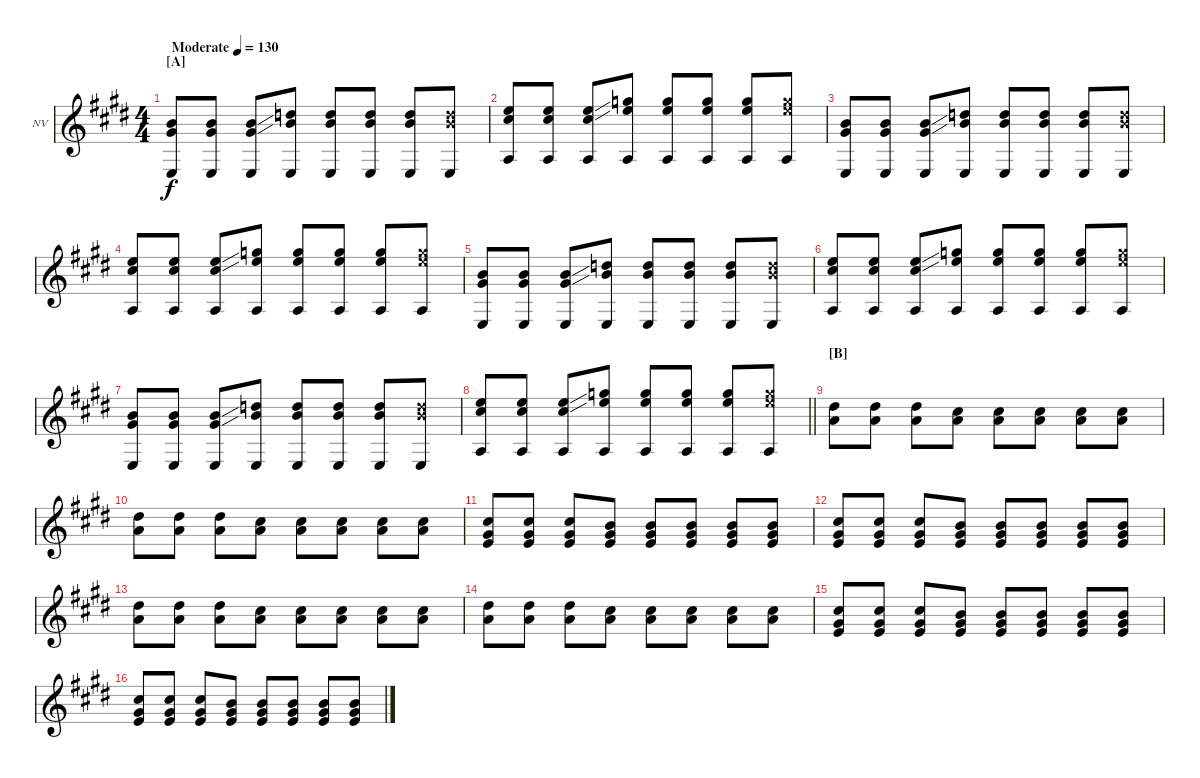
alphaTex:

\bracketExtendMode groupsimilarinstruments
\firstSystemTrackNameOrientation horizontal
\otherSystemsTrackNameOrientation horizontal
\track ("Nick Valensi" "NV") {instrument overdrivenguitar}
\staff {score}
\tuning (E4 B3 G3 D3 A2 E2)
\ts (4 4)
\beaming (8 2 2 2 2)
\section ("A" "")
\tempo (130 "Moderate")
\clef g2
\ks e
(9.4 11.5 0.6).8{dy f instrument overdrivenguitar} (9.4 11.5 0.6).8 (9.4{ss} 11.5{ss} 0.6).8 (12.4 14.5 0.6).8 (12.4 14.5 0.6).8 (12.4 14.5 0.6).8 (12.4 14.5 0.6).8 (12.4{x} 14.5{x} 0.6).8 |
(9.3 11.4 0.5).8 (9.3 11.4 0.5).8 (9.3{ss} 11.4{ss} 0.5).8 (12.3 14.4 0.5).8 (12.3 14.4 0.5).8 (12.3 14.4 0.5).8 (12.3 14.4 0.5).8 (14.4{x} 0.5 12.3{x}).8 |
(9.4 11.5 0.6).8 (9.4 11.5 0.6).8 (9.4{ss} 11.5{ss} 0.6).8 (12.4 14.5 0.6).8 (12.4 14.5 0.6).8 (12.4 14.5 0.6).8 (12.4 14.5 0.6).8 (12.4{x} 14.5{x} 0.6).8 |
(9.3 11.4 0.5).8 (9.3 11.4 0.5).8 (9.3{ss} 11.4{ss} 0.5).8 (12.3 14.4 0.5).8 (12.3 14.4 0.5).8 (12.3 14.4 0.5).8 (12.3 14.4 0.5).8 (14.4{x} 0.5 12.3{x}).8 |
(9.4 11.5 0.6).8 (9.4 11.5 0.6).8 (9.4{ss} 11.5{ss} 0.6).8 (12.4 14.5 0.6).8 (12.4 14.5 0.6).8 (12.4 14.5 0.6).8 (12.4 14.5 0.6).8 (12.4{x} 14.5{x} 0.6).8 |
(9.3 11.4 0.5).8 (9.3 11.4 0.5).8 (9.3{ss} 11.4{ss} 0.5).8 (12.3 14.4 0.5).8 (12.3 14.4 0.5).8 (12.3 14.4 0.5).8 (12.3 14.4 0.5).8 (14.4{x} 0.5 12.3{x}).8 |
(9.4 11.5 0.6).8 (9.4 11.5 0.6).8 (9.4{ss} 11.5{ss} 0.6).8 (12.4 14.5 0.6).8 (12.4 14.5 0.6).8 (12.4 14.5 0.6).8 (12.4 14.5 0.6).8 (12.4{x} 14.5{x} 0.6).8 |
\barLineRight lightlight
(9.3 11.4 0.5).8 (9.3 11.4 0.5).8 (9.3{ss} 11.4{ss} 0.5).8 (12.3 14.4 0.5).8 (12.3 14.4 0.5).8 (12.3 14.4 0.5).8 (12.3 14.4 0.5).8 (14.4{x} 0.5 12.3{x}).8 |
\section ("B" "")
(13.4 12.5).8 (13.4 12.5).8 (13.4 12.5).8 (11.4 12.5).8 (11.4 12.5).8 (11.4 12.5).8 (11.4 12.5).8 (11.4 12.5).8 |
(13.4 12.5).8 (13.4 12.5).8 (13.4 12.5).8 (11.4 12.5).8 (11.4 12.5).8 (11.4 12.5).8 (11.4 12.5).8 (11.4 12.5).8 |
(11.4 11.5 12.6).8 (11.4 11.5 12.6).8 (11.4 11.5 12.6).8 (9.4 11.5 12.6).8 (9.4 11.5 12.6).8 (9.4 11.5 12.6).8 (9.4 11.5 12.6).8 (9.4 11.5 12.6).8 |
(11.4 11.5 12.6).8 (11.4 11.5 12.6).8 (11.4 11.5 12.6).8 (9.4 11.5 12.6).8 (9.4 11.5 12.6).8 (9.4 11.5 12.6).8 (9.4 11.5 12.6).8 (9.4 11.5 12.6).8 |
(13.4 12.5).8 (13.4 12.5).8 (13.4 12.5).8 (11.4 12.5).8 (11.4 12.5).8 (11.4 12.5).8 (11.4 12.5).8 (11.4 12.5).8 |
(13.4 12.5).8 (13.4 12.5).8 (13.4 12.5).8 (11.4 12.5).8 (11.4 12.5).8 (11.4 12.5).8 (11.4 12.5).8 (11.4 12.5).8 |
(11.4 11.5 12.6).8 (11.4 11.5 12.6).8 (11.4 11.5 12.6).8 (9.4 11.5 12.6).8 (9.4 11.5 12.6).8 (9.4 11.5 12.6).8 (9.4 11.5 12.6).8 (9.4 11.5 12.6).8 |
(11.4 11.5 12.6).8 (11.4 11.5 12.6).8 (11.4 11.5 12.6).8 (9.4 11.5 12.6).8 (9.4 11.5 12.6).8 (9.4 11.5 12.6).8 (9.4 11.5 12.6).8 (9.4 11.5 12.6).8
